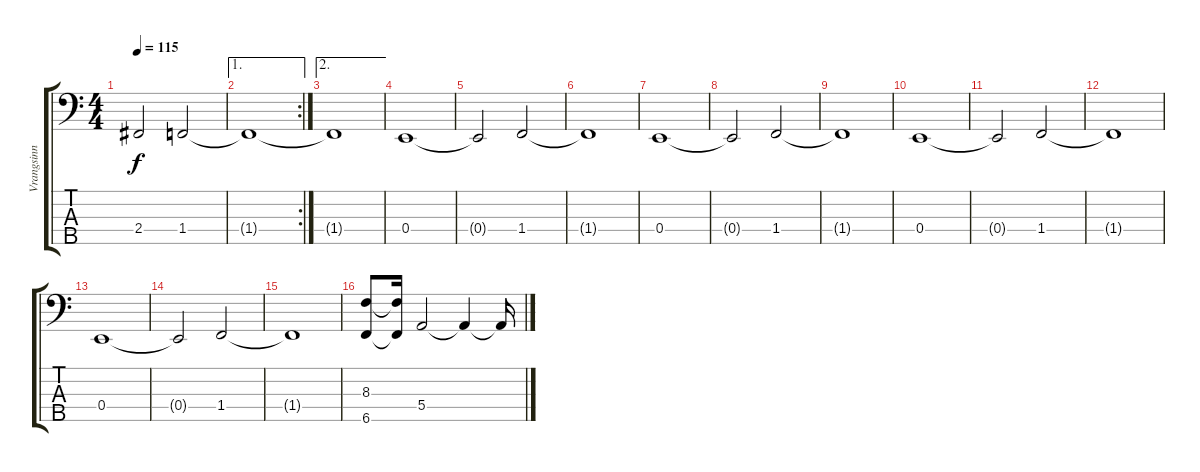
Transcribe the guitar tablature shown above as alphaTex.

\track ("Vrangsinn" "Vrangsinn") {instrument electricbasspick}
\staff {score tabs}
\tuning (G2 D2 A1 E1 B0) {hide}
\ts (4 4)
\tempo 115
\clef f4
\ks c
2.4{t}.2{dy f} 1.4.2 |
\ae 1
\rc 2
1.4{t}.1 |
\ae 2
1.4{t}.1 |
0.4.1 |
0.4{t}.2 1.4.2 |
1.4{t}.1 |
0.4.1 |
0.4{t}.2 1.4.2 |
1.4{t}.1 |
0.4.1 |
0.4{t}.2 1.4.2 |
1.4{t}.1 |
0.4.1 |
0.4{t}.2 1.4.2 |
1.4{t}.1 |
(8.3 6.5).8 (8.3{t} 6.5{t}).16 5.4.2 5.4{t}.4 5.4{t}.16
